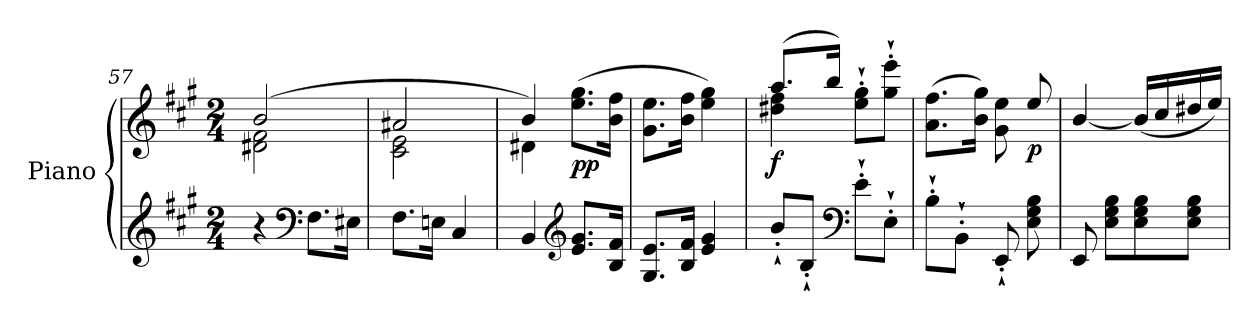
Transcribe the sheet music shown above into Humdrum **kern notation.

**kern	**kern	**dynam
*part1	*part1	*part1
*staff2	*staff1	*staff1/2
*I"Piano	*	*
*I'Pno	*	*
*clefG2	*clefG2	*
*k[f#c#g#]	*k[f#c#g#]	*
*A:	*A:	*
*M2/4	*M2/4	*
=57	=57	=57
*	*^	*
4r	(2b/	2d#X\ 2f#\	.
*clefF4	*	*	*
8.F#\L	.	.	.
16E#X\Jk	.	.	.
=58	=58	=58	=58
8.F#\L	2a#X/	2c#\ 2e\	.
16En\Jk	.	.	.
4C#/	.	.	.
=59	=59	=59	=59
4BB/	4b/)	4d#X\	.
*clefG2	*	*	*
!	!	!	!LO:DY:b
8.e/ 8.g#/L	(8.ee\ 8.gg#\L	4ryy	pp
16B/ 16f#/Jk	16b\ 16ff#\Jk	.	.
*	*v	*v	*
=60	=60	=60
8.G#/ 8.e/L	8.g#\ 8.ee\L	.
16B/ 16f#/Jk	16b\ 16ff#\Jk	.
4e/ 4g#/	4ee\ 4gg#\)	.
=61	=61	=61
*	*^	*
!	!	!	!LO:DY:b
8b`'/L	(8.aa/L	4dd#X\ 4ff#\	f
8B`'/J	.	.	.
.	16bb/Jk)	.	.
*clefF4	*	*	*
8e`'\L	8ee\`' 8gg#\`'L	4ryy	.
8E`'\J	8gg#\`' 8eee\`'J	.	.
*	*v	*v	*
=62	=62	=62
8B`'\L	(8.a\ 8.ff#\L	.
8BB`'\J	.	.
.	16b\ 16gg#\Jk)	.
8EE`'/	8g#\ 8ee\	.
!	!	!LO:DY:b
8E\ 8G#\ 8B\	8ee/	p
!!LO:LB:g=z
=63	=63	=63
8EE/	[4b/	.
8E\ 8G#\ 8B\L	.	.
8E\ 8G#\ 8B\	(16b/LL]	.
.	16cc#/	.
8E\ 8G#\ 8B\J	16dd#X/	.
.	16ee/JJ)	.
=	=	=
*-	*-	*-
